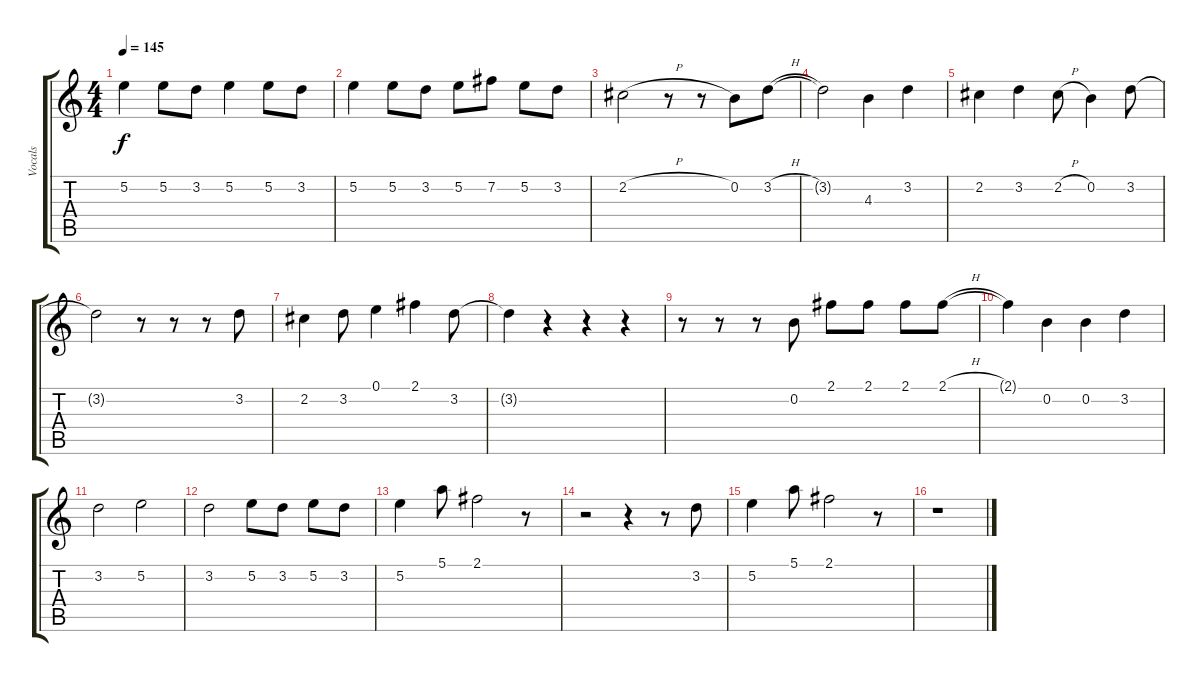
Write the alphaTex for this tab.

\track ("Vocals" "Vocals") {instrument acousticguitarnylon}
\staff {score tabs}
\tuning (E4 B3 G3 D3 A2 E2) {hide}
\ts (4 4)
\tempo 145
\clef g2
\ks c
5.2.4{dy f} 5.2.8 3.2.8 5.2.4 5.2.8 3.2.8 |
5.2.4 5.2.8 3.2.8 5.2.8 7.2.8 5.2.8 3.2.8 |
2.2{h}.2 r.8 r.8 0.2.8 3.2{h}.8 |
3.2{t}.2 4.3.4 3.2.4 |
2.2.4 3.2.4 2.2{h}.8 0.2.4 3.2.8 |
3.2{t}.2 r.8 r.8 r.8 3.2.8 |
2.2.4 3.2.8 0.1.4 2.1.4 3.2.8 |
3.2{t}.4 r.4 r.4 r.4 |
r.8 r.8 r.8 0.2.8 2.1.8 2.1.8 2.1.8 2.1{h}.8 |
2.1{t}.4 0.2.4 0.2.4 3.2.4 |
3.2.2 5.2.2 |
3.2.2 5.2.8 3.2.8 5.2.8 3.2.8 |
5.2.4 5.1.8 2.1.2 r.8 |
r.2 r.4 r.8 3.2.8 |
5.2.4 5.1.8 2.1.2 r.8 |
r.1
